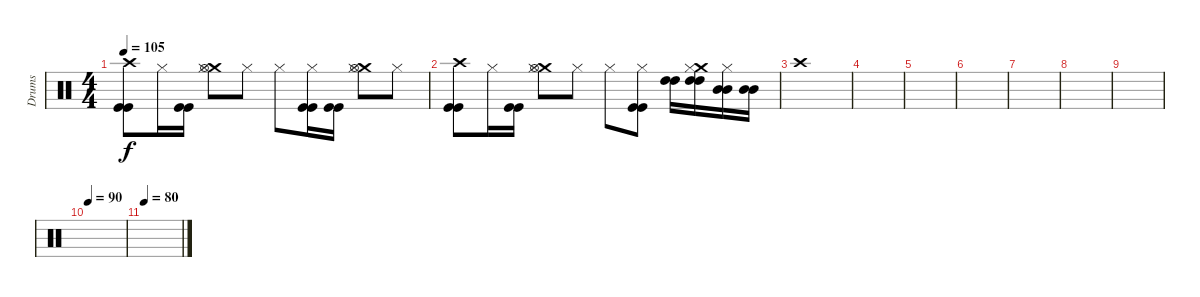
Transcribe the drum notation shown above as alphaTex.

\track ("Drums" "Drums") {instrument percussion}
\staff {score}
\articulation defaults
\ts (4 4)
\tempo 105
\clef neutral
\ks c
("Crash high (hit)" "Kick (hit)" "Kick (hit)").8{dy f} "Hi-Hat (closed)".16 ("Kick (hit)" "Kick (hit)").16 ("Crash medium (hit)" "Hi-Hat (closed)" "Hi-Hat (open)").8 "Hi-Hat (closed)".8 "Hi-Hat (closed)".8 ("Hi-Hat (closed)" "Kick (hit)" "Kick (hit)").16 ("Kick (hit)" "Kick (hit)").16 ("Crash medium (hit)" "Hi-Hat (closed)" "Hi-Hat (open)").8 "Hi-Hat (closed)".8 |
("Crash high (hit)" "Kick (hit)" "Kick (hit)").8 "Hi-Hat (closed)".16 ("Kick (hit)" "Kick (hit)").16 ("Crash medium (hit)" "Hi-Hat (closed)" "Hi-Hat (open)").8 "Hi-Hat (closed)".8 "Hi-Hat (closed)".8 ("Hi-Hat (closed)" "Kick (hit)" "Kick (hit)").8 ("High Tom (hit)" "High Tom (hit)").16 ("Crash medium (hit)" "Hi-Hat (closed)" "High Tom (hit)" "High Tom (hit)").16 ("Hi-Hat (closed)" "Mid Tom (hit)" "Mid Tom (hit)").16 ("Mid Tom (hit)" "Mid Tom (hit)").16 |
"Crash high (hit)".1 |
|
|
|
|
|
|
\tempo 90
|
\tempo 80
